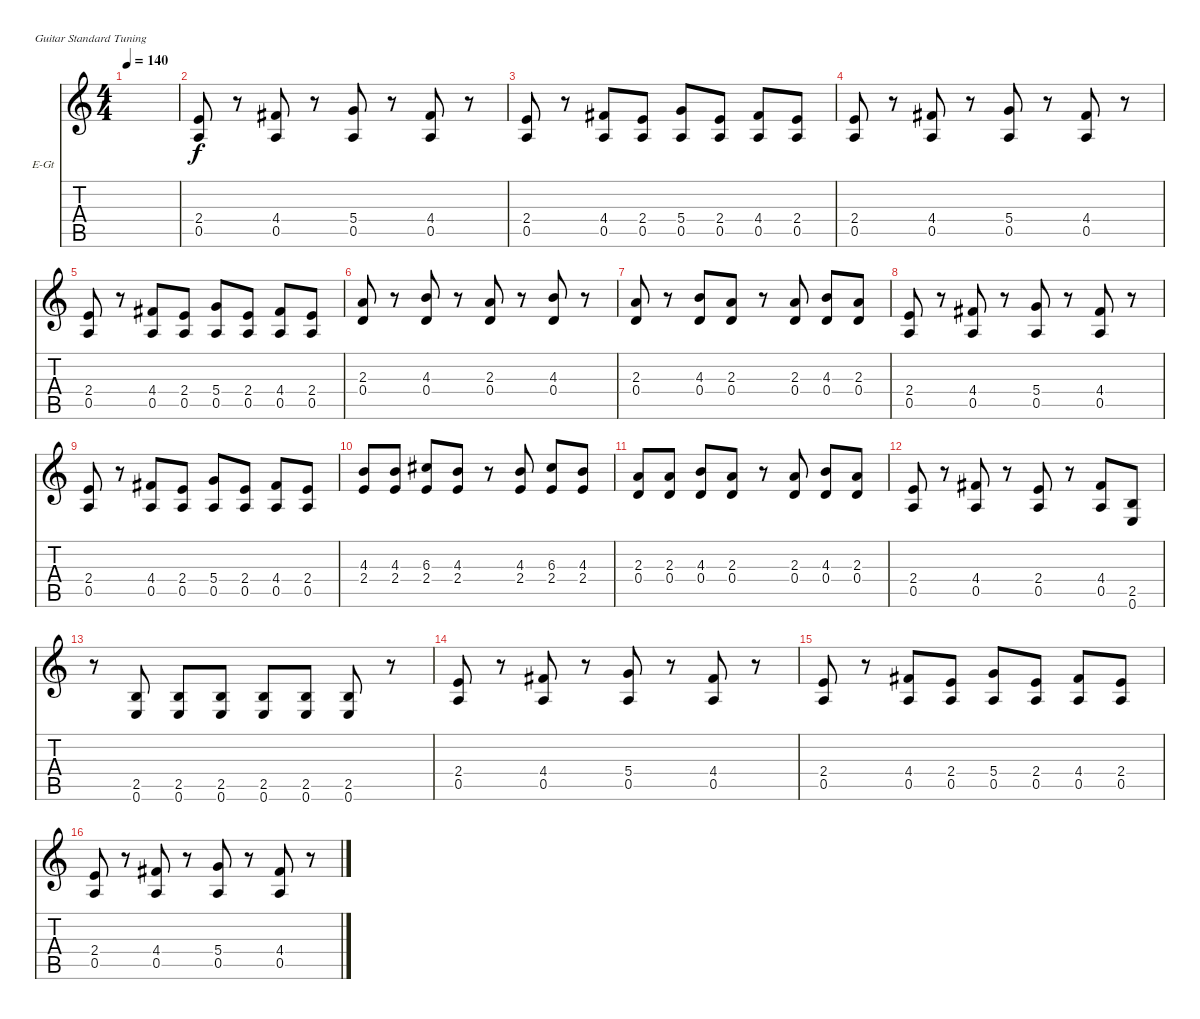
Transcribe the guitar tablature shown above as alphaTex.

\defaultSystemsLayout 4
\bracketExtendMode nobrackets
\firstSystemTrackNameOrientation horizontal
\otherSystemsTrackNameOrientation horizontal
\track ("Vova" "E-Gt") {instrument distortionguitar}
\staff {score tabs}
\tuning (E4 B3 G3 D3 A2 E2)
\ts (4 4)
\tempo 140
\clef g2
\ks c
|
(0.5 2.4).8 r.8 (0.5 4.4).8 r.8 (0.5 5.4).8 r.8 (0.5 4.4).8 r.8 |
(0.5 2.4).8 r.8 (0.5 4.4).8 (0.5 2.4).8 (0.5 5.4).8 (0.5 2.4).8 (0.5 4.4).8 (0.5 2.4).8 |
(0.5 2.4).8 r.8 (0.5 4.4).8 r.8 (0.5 5.4).8 r.8 (0.5 4.4).8 r.8 |
(0.5 2.4).8 r.8 (0.5 4.4).8 (0.5 2.4).8 (0.5 5.4).8 (0.5 2.4).8 (0.5 4.4).8 (0.5 2.4).8 |
(0.4 2.3).8 r.8 (4.3 0.4).8 r.8 (2.3 0.4).8 r.8 (4.3 0.4).8 r.8 |
(0.4 2.3).8 r.8 (4.3 0.4).8 (2.3 0.4).8 r.8 (0.4 2.3).8 (0.4 4.3).8 (2.3 0.4).8 |
(0.5 2.4).8 r.8 (0.5 4.4).8 r.8 (0.5 5.4).8 r.8 (0.5 4.4).8 r.8 |
(0.5 2.4).8 r.8 (0.5 4.4).8 (0.5 2.4).8 (0.5 5.4).8 (0.5 2.4).8 (0.5 4.4).8 (0.5 2.4).8 |
(2.4 4.3).8 (2.4 4.3).8 (2.4 6.3).8 (4.3 2.4).8 r.8 (2.4 4.3).8 (6.3 2.4).8 (2.4 4.3).8 |
(0.4 2.3).8 (0.4 2.3).8 (0.4 4.3).8 (0.4 2.3).8 r.8 (2.3 0.4).8 (4.3 0.4).8 (2.3 0.4).8 |
(0.5 2.4).8 r.8 (0.5 4.4).8 r.8 (0.5 2.4).8 r.8 (0.5 4.4).8 (2.5 0.6).8 |
r.8 (2.5 0.6).8 (2.5 0.6).8 (2.5 0.6).8 (2.5 0.6).8 (2.5 0.6).8 (2.5 0.6).8 r.8 |
(0.5 2.4).8 r.8 (0.5 4.4).8 r.8 (0.5 5.4).8 r.8 (0.5 4.4).8 r.8 |
(0.5 2.4).8 r.8 (0.5 4.4).8 (0.5 2.4).8 (0.5 5.4).8 (0.5 2.4).8 (0.5 4.4).8 (0.5 2.4).8 |
(0.5 2.4).8 r.8 (0.5 4.4).8 r.8 (0.5 5.4).8 r.8 (0.5 4.4).8 r.8
